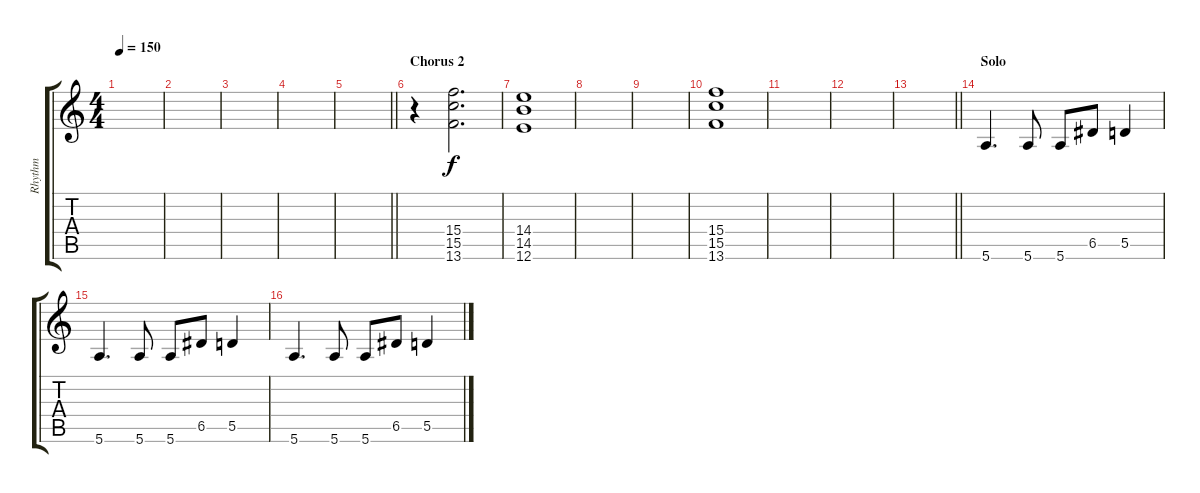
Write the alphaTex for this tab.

\track ("Rhythm" "Rhythm") {instrument distortionguitar}
\staff {score tabs}
\tuning (E4 B3 G3 D3 A2 E2) {hide}
\ts (4 4)
\tempo 150
\clef g2
\ks c
|
|
|
|
\barLineRight lightlight
|
\section ("" "Chorus 2")
r.4 (15.4 15.5 13.6).2{d dy f} |
(14.4 14.5 12.6).1 |
|
|
(15.4 15.5 13.6).1 |
|
|
\barLineRight lightlight
|
\section ("" "Solo")
5.6.4{d} 5.6.8 5.6.8 6.5.8 5.5.4 |
5.6.4{d} 5.6.8 5.6.8 6.5.8 5.5.4 |
5.6.4{d} 5.6.8 5.6.8 6.5.8 5.5.4
